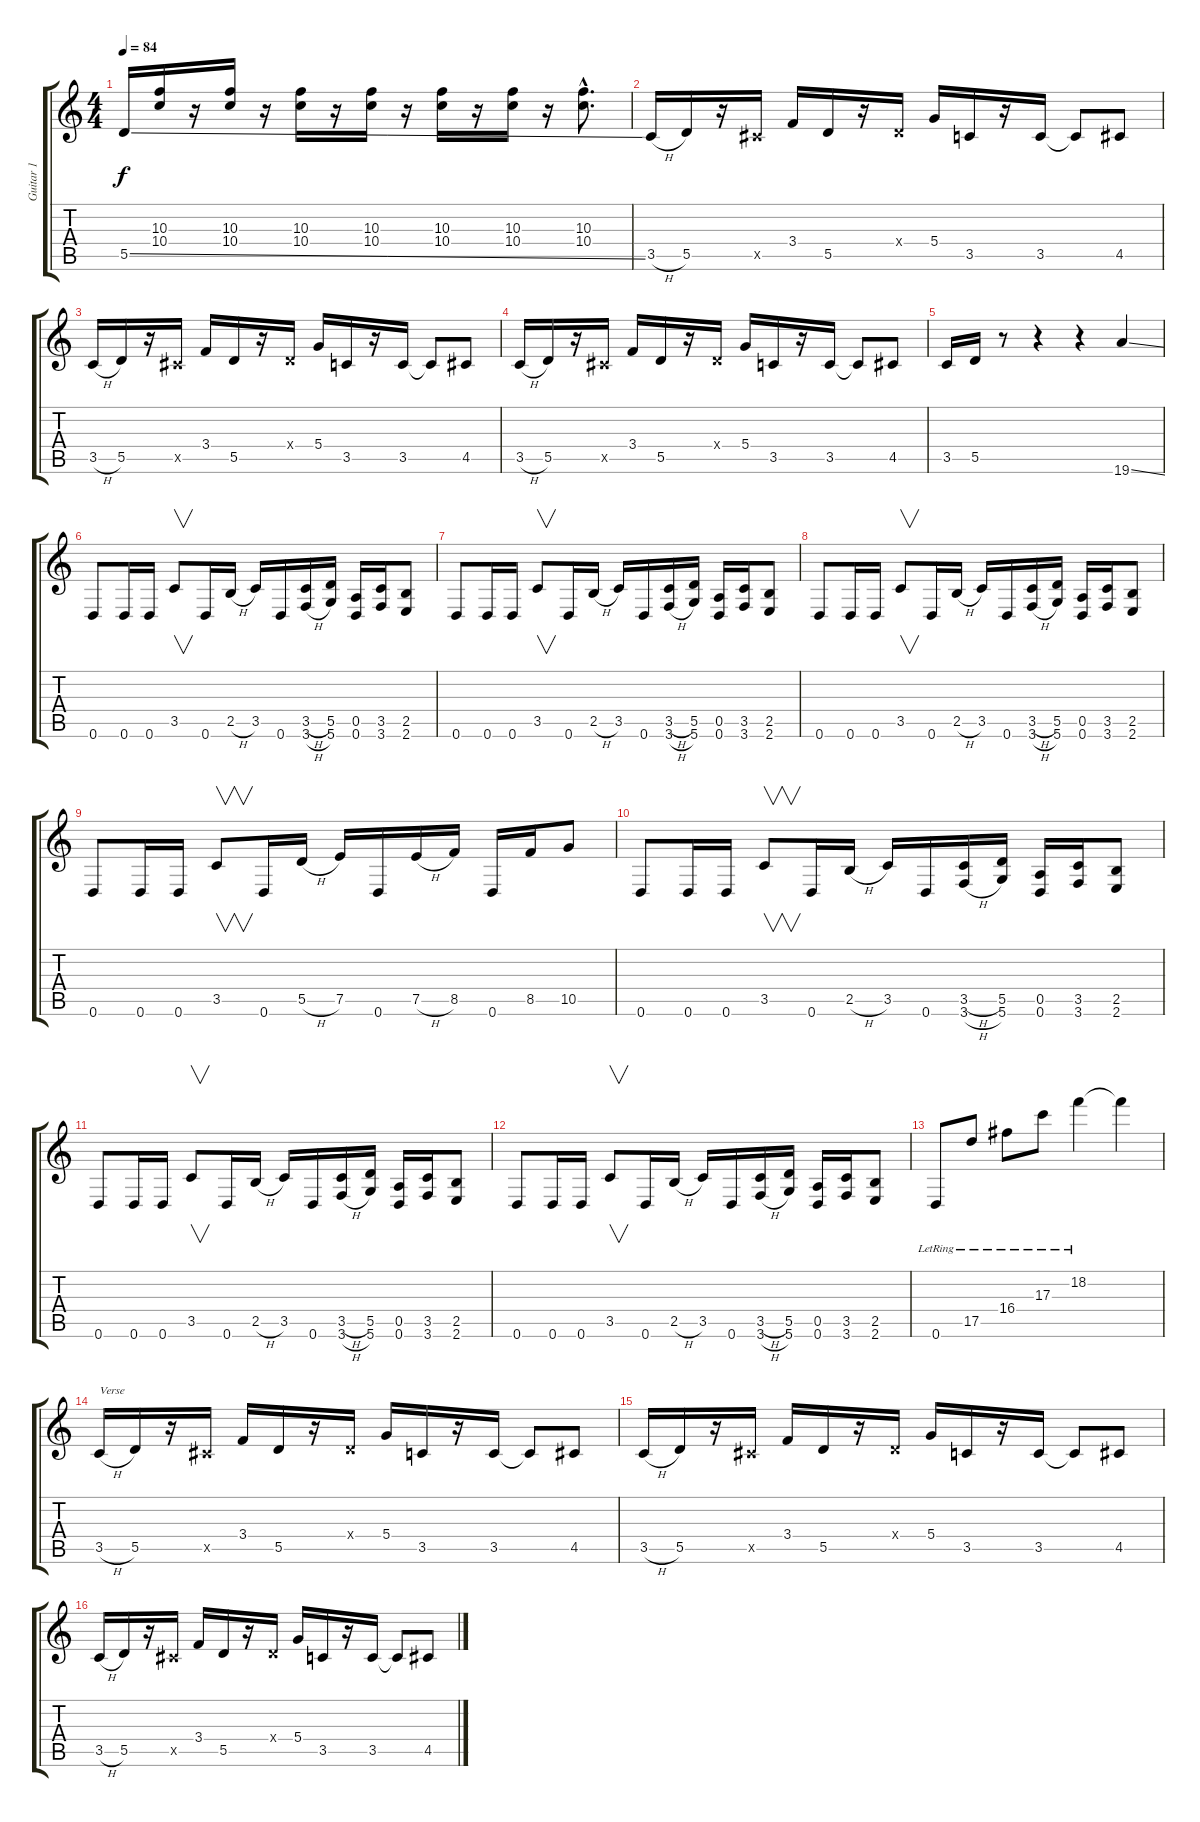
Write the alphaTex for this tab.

\track ("Guitar 1" "Guitar 1") {instrument distortionguitar}
\staff {score tabs}
\tuning (E4 B3 G3 D3 A2 D2) {hide}
\ts (4 4)
\tempo 84
\clef g2
\ks c
5.5{ss}.16{dy f} (10.3 10.4).16 r.16 (10.3 10.4).16 r.16 (10.3 10.4).16 r.16 (10.3 10.4).16 r.16 (10.3 10.4).16 r.16 (10.3 10.4).16 r.16 (10.3{hac} 10.4{hac}).8{d} |
3.5{h}.16 5.5.16 r.16 4.5{x}.16 3.4.16 5.5.16 r.16 0.4{x}.16 5.4.16 3.5.16 r.16 3.5.16 3.5{t}.8 4.5.8 |
3.5{h}.16 5.5.16 r.16 4.5{x}.16 3.4.16 5.5.16 r.16 0.4{x}.16 5.4.16 3.5.16 r.16 3.5.16 3.5{t}.8 4.5.8 |
3.5{h}.16 5.5.16 r.16 4.5{x}.16 3.4.16 5.5.16 r.16 0.4{x}.16 5.4.16 3.5.16 r.16 3.5.16 3.5{t}.8 4.5.8 |
3.5.16 5.5.16 r.8 r.4 r.4 19.6{ss}.4 |
0.6.8 0.6.16 0.6.16 3.5.8{v} 0.6.16 2.5{h}.16 3.5.16 0.6.16 (3.5{h} 3.6{h}).16 (5.5 5.6).16 (0.5 0.6).16 (3.5 3.6).16 (2.5 2.6).8 |
0.6.8 0.6.16 0.6.16 3.5.8{v} 0.6.16 2.5{h}.16 3.5.16 0.6.16 (3.5{h} 3.6{h}).16 (5.5 5.6).16 (0.5 0.6).16 (3.5 3.6).16 (2.5 2.6).8 |
0.6.8 0.6.16 0.6.16 3.5.8{v} 0.6.16 2.5{h}.16 3.5.16 0.6.16 (3.5{h} 3.6{h}).16 (5.5 5.6).16 (0.5 0.6).16 (3.5 3.6).16 (2.5 2.6).8 |
0.6.8 0.6.16 0.6.16 3.5.8{v} 0.6.16 5.5{h}.16 7.5.16 0.6.16 7.5{h}.16 8.5.16 0.6.16 8.5.16 10.5.8 |
0.6.8 0.6.16 0.6.16 3.5.8{v} 0.6.16 2.5{h}.16 3.5.16 0.6.16 (3.5{h} 3.6{h}).16 (5.5 5.6).16 (0.5 0.6).16 (3.5 3.6).16 (2.5 2.6).8 |
0.6.8 0.6.16 0.6.16 3.5.8{v} 0.6.16 2.5{h}.16 3.5.16 0.6.16 (3.5{h} 3.6{h}).16 (5.5 5.6).16 (0.5 0.6).16 (3.5 3.6).16 (2.5 2.6).8 |
0.6.8 0.6.16 0.6.16 3.5.8{v} 0.6.16 2.5{h}.16 3.5.16 0.6.16 (3.5{h} 3.6{h}).16 (5.5 5.6).16 (0.5 0.6).16 (3.5 3.6).16 (2.5 2.6).8 |
0.6{lr}.8 17.5{lr}.8 16.4{lr}.8 17.3{lr}.8 18.2{lr}.4 18.2{t}.4 |
3.5{h}.16{txt "Verse"} 5.5.16 r.16 4.5{x}.16 3.4.16 5.5.16 r.16 0.4{x}.16 5.4.16 3.5.16 r.16 3.5.16 3.5{t}.8 4.5.8 |
3.5{h}.16 5.5.16 r.16 4.5{x}.16 3.4.16 5.5.16 r.16 0.4{x}.16 5.4.16 3.5.16 r.16 3.5.16 3.5{t}.8 4.5.8 |
3.5{h}.16 5.5.16 r.16 4.5{x}.16 3.4.16 5.5.16 r.16 0.4{x}.16 5.4.16 3.5.16 r.16 3.5.16 3.5{t}.8 4.5.8
